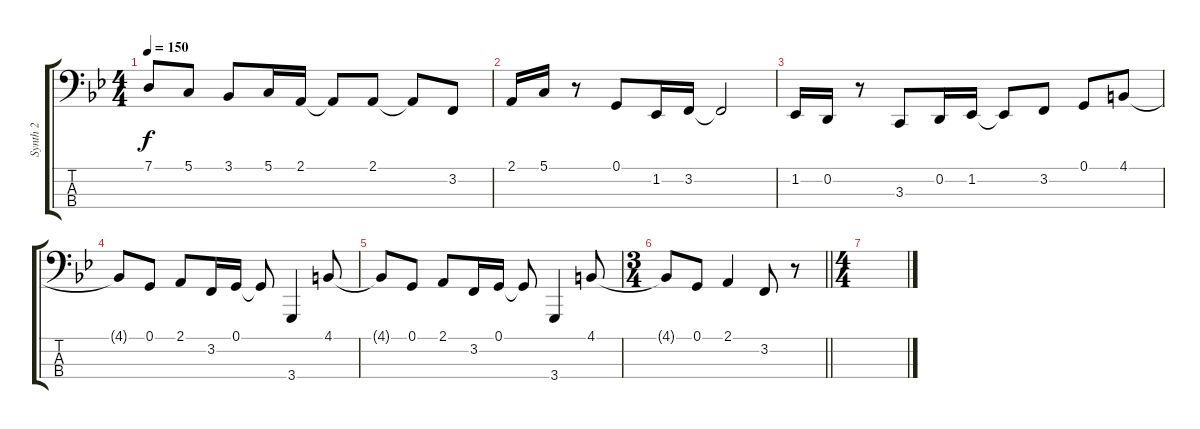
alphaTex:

\track ("Synth 2" "Synth 2") {instrument lead2sawtooth}
\staff {score tabs}
\tuning (G2 D2 A1 E1) {hide}
\ts (4 4)
\tempo 150
\clef f4
\ks bb
7.1.8{dy f} 5.1.8 3.1.8 5.1.16 2.1.16 2.1{t}.8 2.1.8 2.1{t}.8 3.2.8 |
2.1.16 5.1.16 r.8 0.1.8 1.2.16 3.2.16 3.2{t}.2 |
1.2.16 0.2.16 r.8 3.3.8 0.2.16 1.2.16 1.2{t}.8 3.2.8 0.1.8 4.1.8 |
4.1{t}.8 0.1.8 2.1.8 3.2.16 0.1.16 0.1{t}.8 3.4.4 4.1.8 |
4.1{t}.8 0.1.8 2.1.8 3.2.16 0.1.16 0.1{t}.8 3.4.4 4.1.8 |
\ts (3 4)
\barLineRight lightlight
4.1{t}.8 0.1.8 2.1.4 3.2.8 r.8 |
\ts (4 4)
